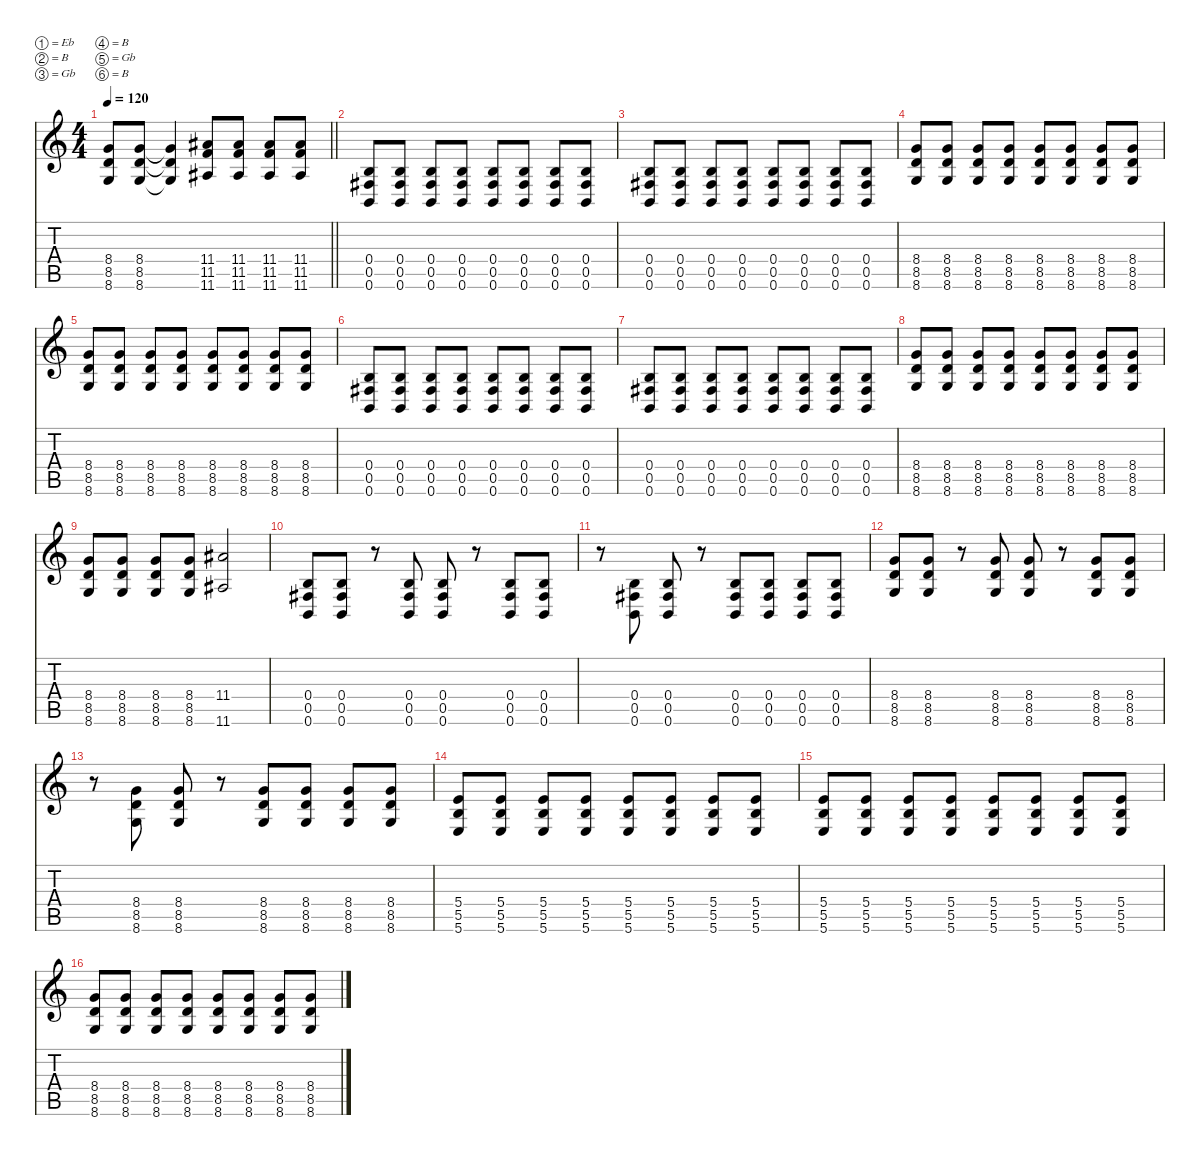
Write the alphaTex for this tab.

\defaultSystemsLayout 4
\hideDynamics
\bracketExtendMode nobrackets
\singleTrackTrackNamePolicy hidden
\multiTrackTrackNamePolicy hidden
\firstSystemTrackNameMode fullname
\firstSystemTrackNameOrientation horizontal
\otherSystemsTrackNameOrientation horizontal
\track ("Rhythm Guitar" "dist.guit.") {instrument distortionguitar}
\staff {score tabs}
\tuning (Eb4 B3 Gb3 B2 Gb2 B1)
\ts (4 4)
\tempo 120
\clef g2
\barLineRight lightlight
\ks c
(8.4{t} 8.5{t} 8.6{t}).8{dy f beam Up} (8.4 8.5 8.6).8{beam Up} (8.4{t} 8.5{t} 8.6{t}).4{beam Up} (11.4{acc #} 11.5 11.6{acc #}).8{beam Up} (11.4{acc #} 11.5 11.6{acc #}).8{beam Up} (11.4{acc #} 11.5 11.6{acc #}).8{beam Up} (11.4{acc #} 11.5 11.6{acc #}).8{beam Up} |
(0.4 0.5{acc #} 0.6).8{beam Up} (0.4 0.5{acc #} 0.6).8{beam Up} (0.4 0.5{acc #} 0.6).8{beam Up} (0.4 0.5{acc #} 0.6).8{beam Up} (0.4 0.5{acc #} 0.6).8{beam Up} (0.4 0.5{acc #} 0.6).8{beam Up} (0.4 0.5{acc #} 0.6).8{beam Up} (0.4 0.5{acc #} 0.6).8{beam Up} |
(0.4 0.5{acc #} 0.6).8{beam Up} (0.4 0.5{acc #} 0.6).8{beam Up} (0.4 0.5{acc #} 0.6).8{beam Up} (0.4 0.5{acc #} 0.6).8{beam Up} (0.4 0.5{acc #} 0.6).8{beam Up} (0.4 0.5{acc #} 0.6).8{beam Up} (0.4 0.5{acc #} 0.6).8{beam Up} (0.4 0.5{acc #} 0.6).8{beam Up} |
(8.4 8.5 8.6).8{beam Up} (8.4 8.5 8.6).8{beam Up} (8.4 8.5 8.6).8{beam Up} (8.4 8.5 8.6).8{beam Up} (8.4 8.5 8.6).8{beam Up} (8.4 8.5 8.6).8{beam Up} (8.4 8.5 8.6).8{beam Up} (8.4 8.5 8.6).8{beam Up} |
(8.4 8.5 8.6).8{beam Up} (8.4 8.5 8.6).8{beam Up} (8.4 8.5 8.6).8{beam Up} (8.4 8.5 8.6).8{beam Up} (8.4 8.5 8.6).8{beam Up} (8.4 8.5 8.6).8{beam Up} (8.4 8.5 8.6).8{beam Up} (8.4 8.5 8.6).8{beam Up} |
(0.4 0.5{acc #} 0.6).8{beam Up} (0.4 0.5{acc #} 0.6).8{beam Up} (0.4 0.5{acc #} 0.6).8{beam Up} (0.4 0.5{acc #} 0.6).8{beam Up} (0.4 0.5{acc #} 0.6).8{beam Up} (0.4 0.5{acc #} 0.6).8{beam Up} (0.4 0.5{acc #} 0.6).8{beam Up} (0.4 0.5{acc #} 0.6).8{beam Up} |
(0.4 0.5{acc #} 0.6).8{beam Up} (0.4 0.5{acc #} 0.6).8{beam Up} (0.4 0.5{acc #} 0.6).8{beam Up} (0.4 0.5{acc #} 0.6).8{beam Up} (0.4 0.5{acc #} 0.6).8{beam Up} (0.4 0.5{acc #} 0.6).8{beam Up} (0.4 0.5{acc #} 0.6).8{beam Up} (0.4 0.5{acc #} 0.6).8{beam Up} |
(8.4 8.5 8.6).8{beam Up} (8.4 8.5 8.6).8{beam Up} (8.4 8.5 8.6).8{beam Up} (8.4 8.5 8.6).8{beam Up} (8.4 8.5 8.6).8{beam Up} (8.4 8.5 8.6).8{beam Up} (8.4 8.5 8.6).8{beam Up} (8.4 8.5 8.6).8{beam Up} |
(8.4 8.5 8.6).8{beam Up} (8.4 8.5 8.6).8{beam Up} (8.4 8.5 8.6).8{beam Up} (8.4 8.5 8.6).8{beam Up} (11.4{acc #} 11.6{acc #}).2{beam Up} |
(0.4 0.5{acc #} 0.6).8{beam Up} (0.4 0.5{acc #} 0.6).8{beam Up} r.8{beam Up} (0.4 0.5{acc #} 0.6).8{beam Up} (0.4 0.5{acc #} 0.6).8{beam Up} r.8{beam Up} (0.4 0.5{acc #} 0.6).8{beam Up} (0.4 0.5{acc #} 0.6).8{beam Up} |
r.8{beam Down} (0.4 0.5{acc #} 0.6).8{beam Up} (0.4 0.5{acc #} 0.6).8{beam Up} r.8{beam Up} (0.4 0.5{acc #} 0.6).8{beam Up} (0.4 0.5{acc #} 0.6).8{beam Up} (0.4 0.5{acc #} 0.6).8{beam Up} (0.4 0.5{acc #} 0.6).8{beam Up} |
(8.4 8.5 8.6).8{beam Up} (8.4 8.5 8.6).8{beam Up} r.8{beam Up} (8.4 8.5 8.6).8{beam Up} (8.4 8.5 8.6).8{beam Up} r.8{beam Up} (8.4 8.5 8.6).8{beam Up} (8.4 8.5 8.6).8{beam Up} |
r.8{beam Down} (8.4 8.5 8.6).8{beam Up} (8.4 8.5 8.6).8{beam Up} r.8{beam Up} (8.4 8.5 8.6).8{beam Up} (8.4 8.5 8.6).8{beam Up} (8.4 8.5 8.6).8{beam Up} (8.4 8.5 8.6).8{beam Up} |
(5.4 5.5 5.6).8{beam Up} (5.4 5.5 5.6).8{beam Up} (5.4 5.5 5.6).8{beam Up} (5.4 5.5 5.6).8{beam Up} (5.4 5.5 5.6).8{beam Up} (5.4 5.5 5.6).8{beam Up} (5.4 5.5 5.6).8{beam Up} (5.4 5.5 5.6).8{beam Up} |
(5.4 5.5 5.6).8{beam Up} (5.4 5.5 5.6).8{beam Up} (5.4 5.5 5.6).8{beam Up} (5.4 5.5 5.6).8{beam Up} (5.4 5.5 5.6).8{beam Up} (5.4 5.5 5.6).8{beam Up} (5.4 5.5 5.6).8{beam Up} (5.4 5.5 5.6).8{beam Up} |
(8.4 8.5 8.6).8{beam Up} (8.4 8.5 8.6).8{beam Up} (8.4 8.5 8.6).8{beam Up} (8.4 8.5 8.6).8{beam Up} (8.4 8.5 8.6).8{beam Up} (8.4 8.5 8.6).8{beam Up} (8.4 8.5 8.6).8{beam Up} (8.4 8.5 8.6).8{beam Up}
